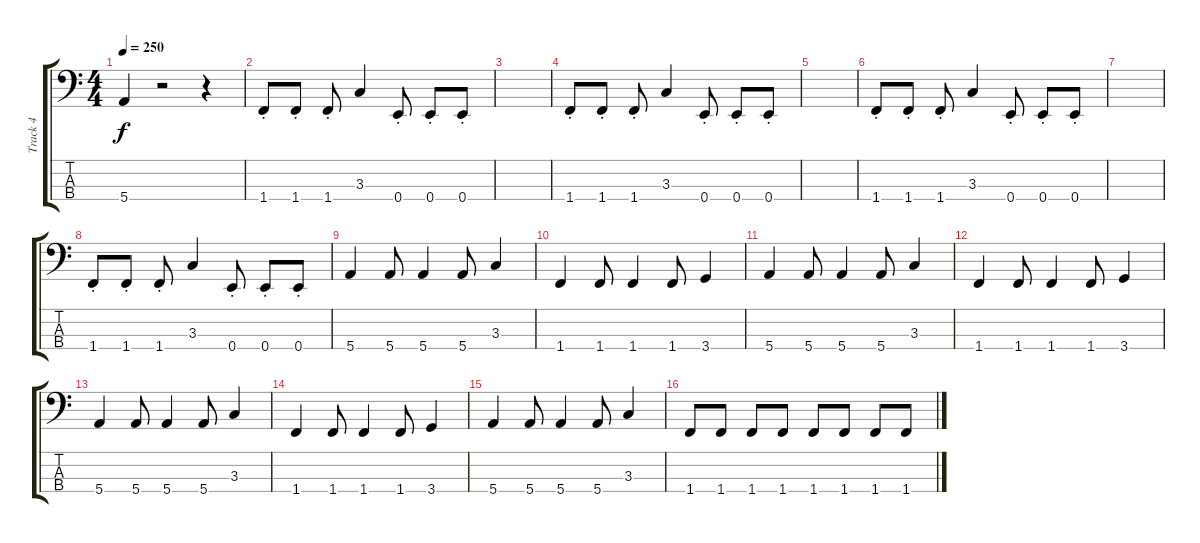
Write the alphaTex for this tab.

\track ("Track 4" "Track 4") {instrument electricbasspick}
\staff {score tabs}
\tuning (G2 D2 A1 E1) {hide}
\ts (4 4)
\tempo 250
\clef f4
\ks c
5.4.4{dy f} r.2 r.4 |
1.4{st}.8 1.4{st}.8 1.4{st}.8 3.3.4 0.4{st}.8 0.4{st}.8 0.4{st}.8 |
|
1.4{st}.8 1.4{st}.8 1.4{st}.8 3.3.4 0.4{st}.8 0.4{st}.8 0.4{st}.8 |
|
1.4{st}.8 1.4{st}.8 1.4{st}.8 3.3.4 0.4{st}.8 0.4{st}.8 0.4{st}.8 |
|
1.4{st}.8 1.4{st}.8 1.4{st}.8 3.3.4 0.4{st}.8 0.4{st}.8 0.4{st}.8 |
5.4.4 5.4.8 5.4.4 5.4.8 3.3.4 |
1.4.4 1.4.8 1.4.4 1.4.8 3.4.4 |
5.4.4 5.4.8 5.4.4 5.4.8 3.3.4 |
1.4.4 1.4.8 1.4.4 1.4.8 3.4.4 |
5.4.4 5.4.8 5.4.4 5.4.8 3.3.4 |
1.4.4 1.4.8 1.4.4 1.4.8 3.4.4 |
5.4.4 5.4.8 5.4.4 5.4.8 3.3.4 |
1.4.8 1.4.8 1.4.8 1.4.8 1.4.8 1.4.8 1.4.8 1.4.8
